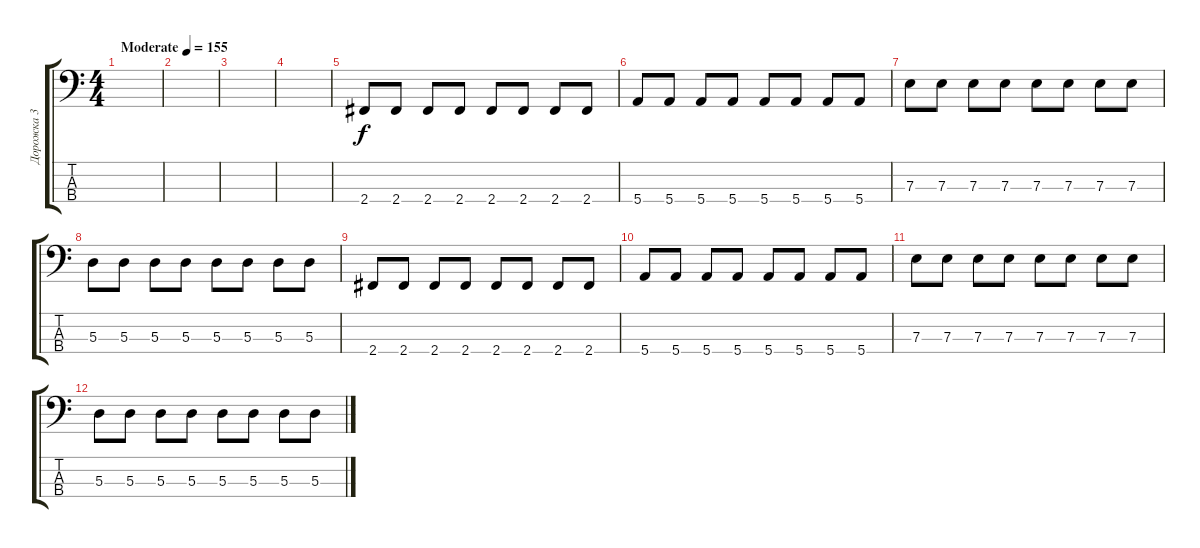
\track ("Дорожка 3" "Дорожка 3") {instrument electricbassfinger}
\staff {score tabs}
\tuning (G2 D2 A1 E1) {hide}
\ts (4 4)
\tempo (155 "Moderate")
\clef f4
\ks c
|
|
|
|
2.4.8 2.4.8 2.4.8 2.4.8 2.4.8 2.4.8 2.4.8 2.4.8 |
5.4.8 5.4.8 5.4.8 5.4.8 5.4.8 5.4.8 5.4.8 5.4.8 |
7.3.8 7.3.8 7.3.8 7.3.8 7.3.8 7.3.8 7.3.8 7.3.8 |
5.3.8 5.3.8 5.3.8 5.3.8 5.3.8 5.3.8 5.3.8 5.3.8 |
2.4.8 2.4.8 2.4.8 2.4.8 2.4.8 2.4.8 2.4.8 2.4.8 |
5.4.8 5.4.8 5.4.8 5.4.8 5.4.8 5.4.8 5.4.8 5.4.8 |
7.3.8 7.3.8 7.3.8 7.3.8 7.3.8 7.3.8 7.3.8 7.3.8 |
5.3.8 5.3.8 5.3.8 5.3.8 5.3.8 5.3.8 5.3.8 5.3.8
